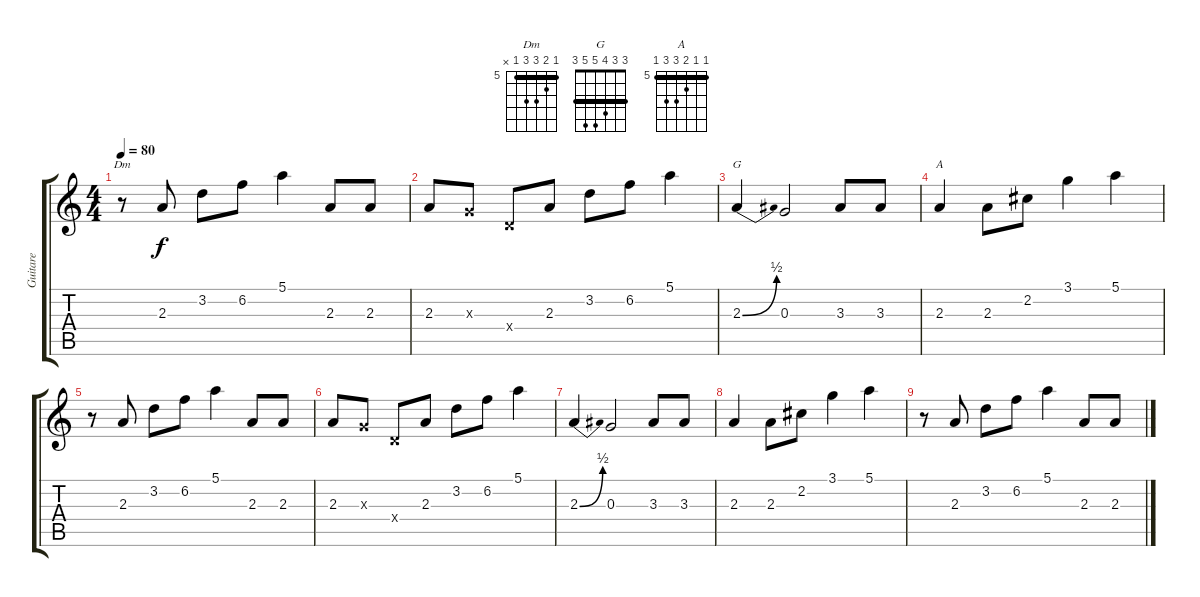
\track ("Guitare" "Guitare") {instrument acousticguitarsteel}
\staff {score tabs}
\tuning (E4 B3 G3 D3 A2 E2) {hide}
\chord ("Dm" 5 6 7 7 5 x) {firstfret 5 barre 5}
\chord ("G" 3 3 4 5 5 3) {barre 3}
\chord ("A" 5 5 6 7 7 5) {firstfret 5 barre 5}
\ts (4 4)
\tempo 80
\clef g2
\ks c
r.8{ch "Dm" dy f} 2.3.8 3.2.8 6.2.8 5.1.4 2.3.8 2.3.8 |
2.3.8 0.3{x}.8 0.4{x}.8 2.3.8 3.2.8 6.2.8 5.1.4 |
2.3{be (bend 0 0 60 2)}.4{ch "G"} 0.3.2 3.3.8 3.3.8 |
2.3.4{ch "A"} 2.3.8 2.2.8 3.1.4 5.1.4 |
r.8 2.3.8 3.2.8 6.2.8 5.1.4 2.3.8 2.3.8 |
2.3.8 0.3{x}.8 0.4{x}.8 2.3.8 3.2.8 6.2.8 5.1.4 |
2.3{be (bend 0 0 60 2)}.4 0.3.2 3.3.8 3.3.8 |
2.3.4 2.3.8 2.2.8 3.1.4 5.1.4 |
r.8 2.3.8 3.2.8 6.2.8 5.1.4 2.3.8 2.3.8
